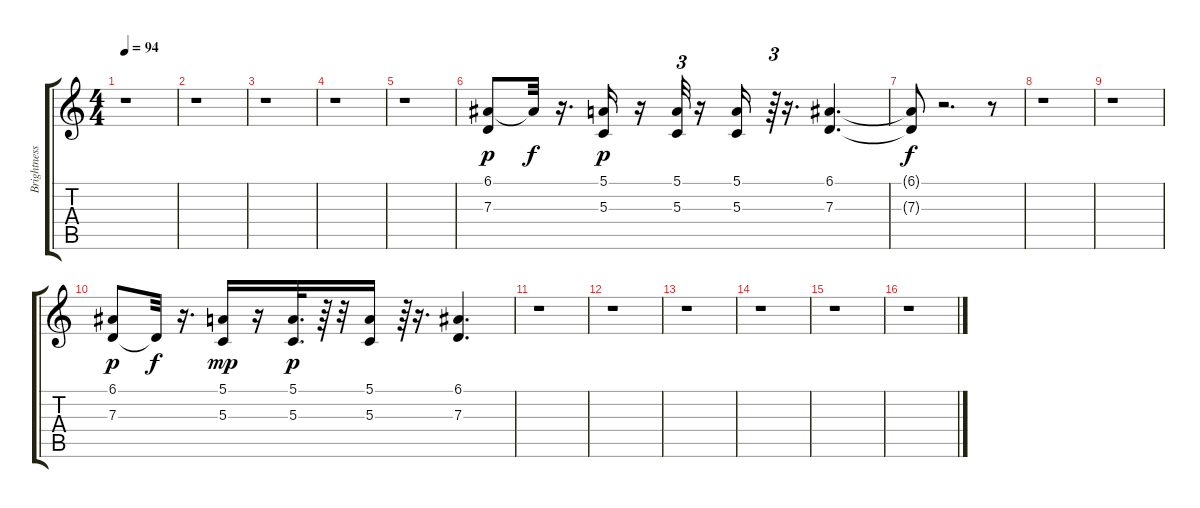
\track ("Brightness" "Brightness") {instrument fx5brightness}
\staff {score tabs}
\tuning (E4 B3 G3 D3 A2 E2) {hide}
\ts (4 4)
\tempo 94
\clef g2
\ks c
r.1{dy p} |
r.1 |
r.1 |
r.1 |
r.1 |
(6.1 7.3).8 6.1{t}.32{dy f} r.16{d} (5.1 5.3).16{dy p} r.16 (5.1 5.3).32{tu (3 2)} r.16 (5.1 5.3).16 r.64{tu (3 2)} r.16{d} (6.1 7.3).4{d} |
(6.1{t} 7.3{t}).8{dy f} r.2{d} r.8 |
r.1 |
r.1 |
(6.1 7.3).8{dy p} 7.3{t}.32{dy f} r.16{d} (5.1 5.3).16{dy mp} r.16 (5.1 5.3).32{d dy p} r.64 r.32 (5.1 5.3).16 r.64{tu (3 2)} r.16{d} (6.1 7.3).4{d} |
r.1 |
r.1 |
r.1 |
r.1 |
r.1 |
r.1
